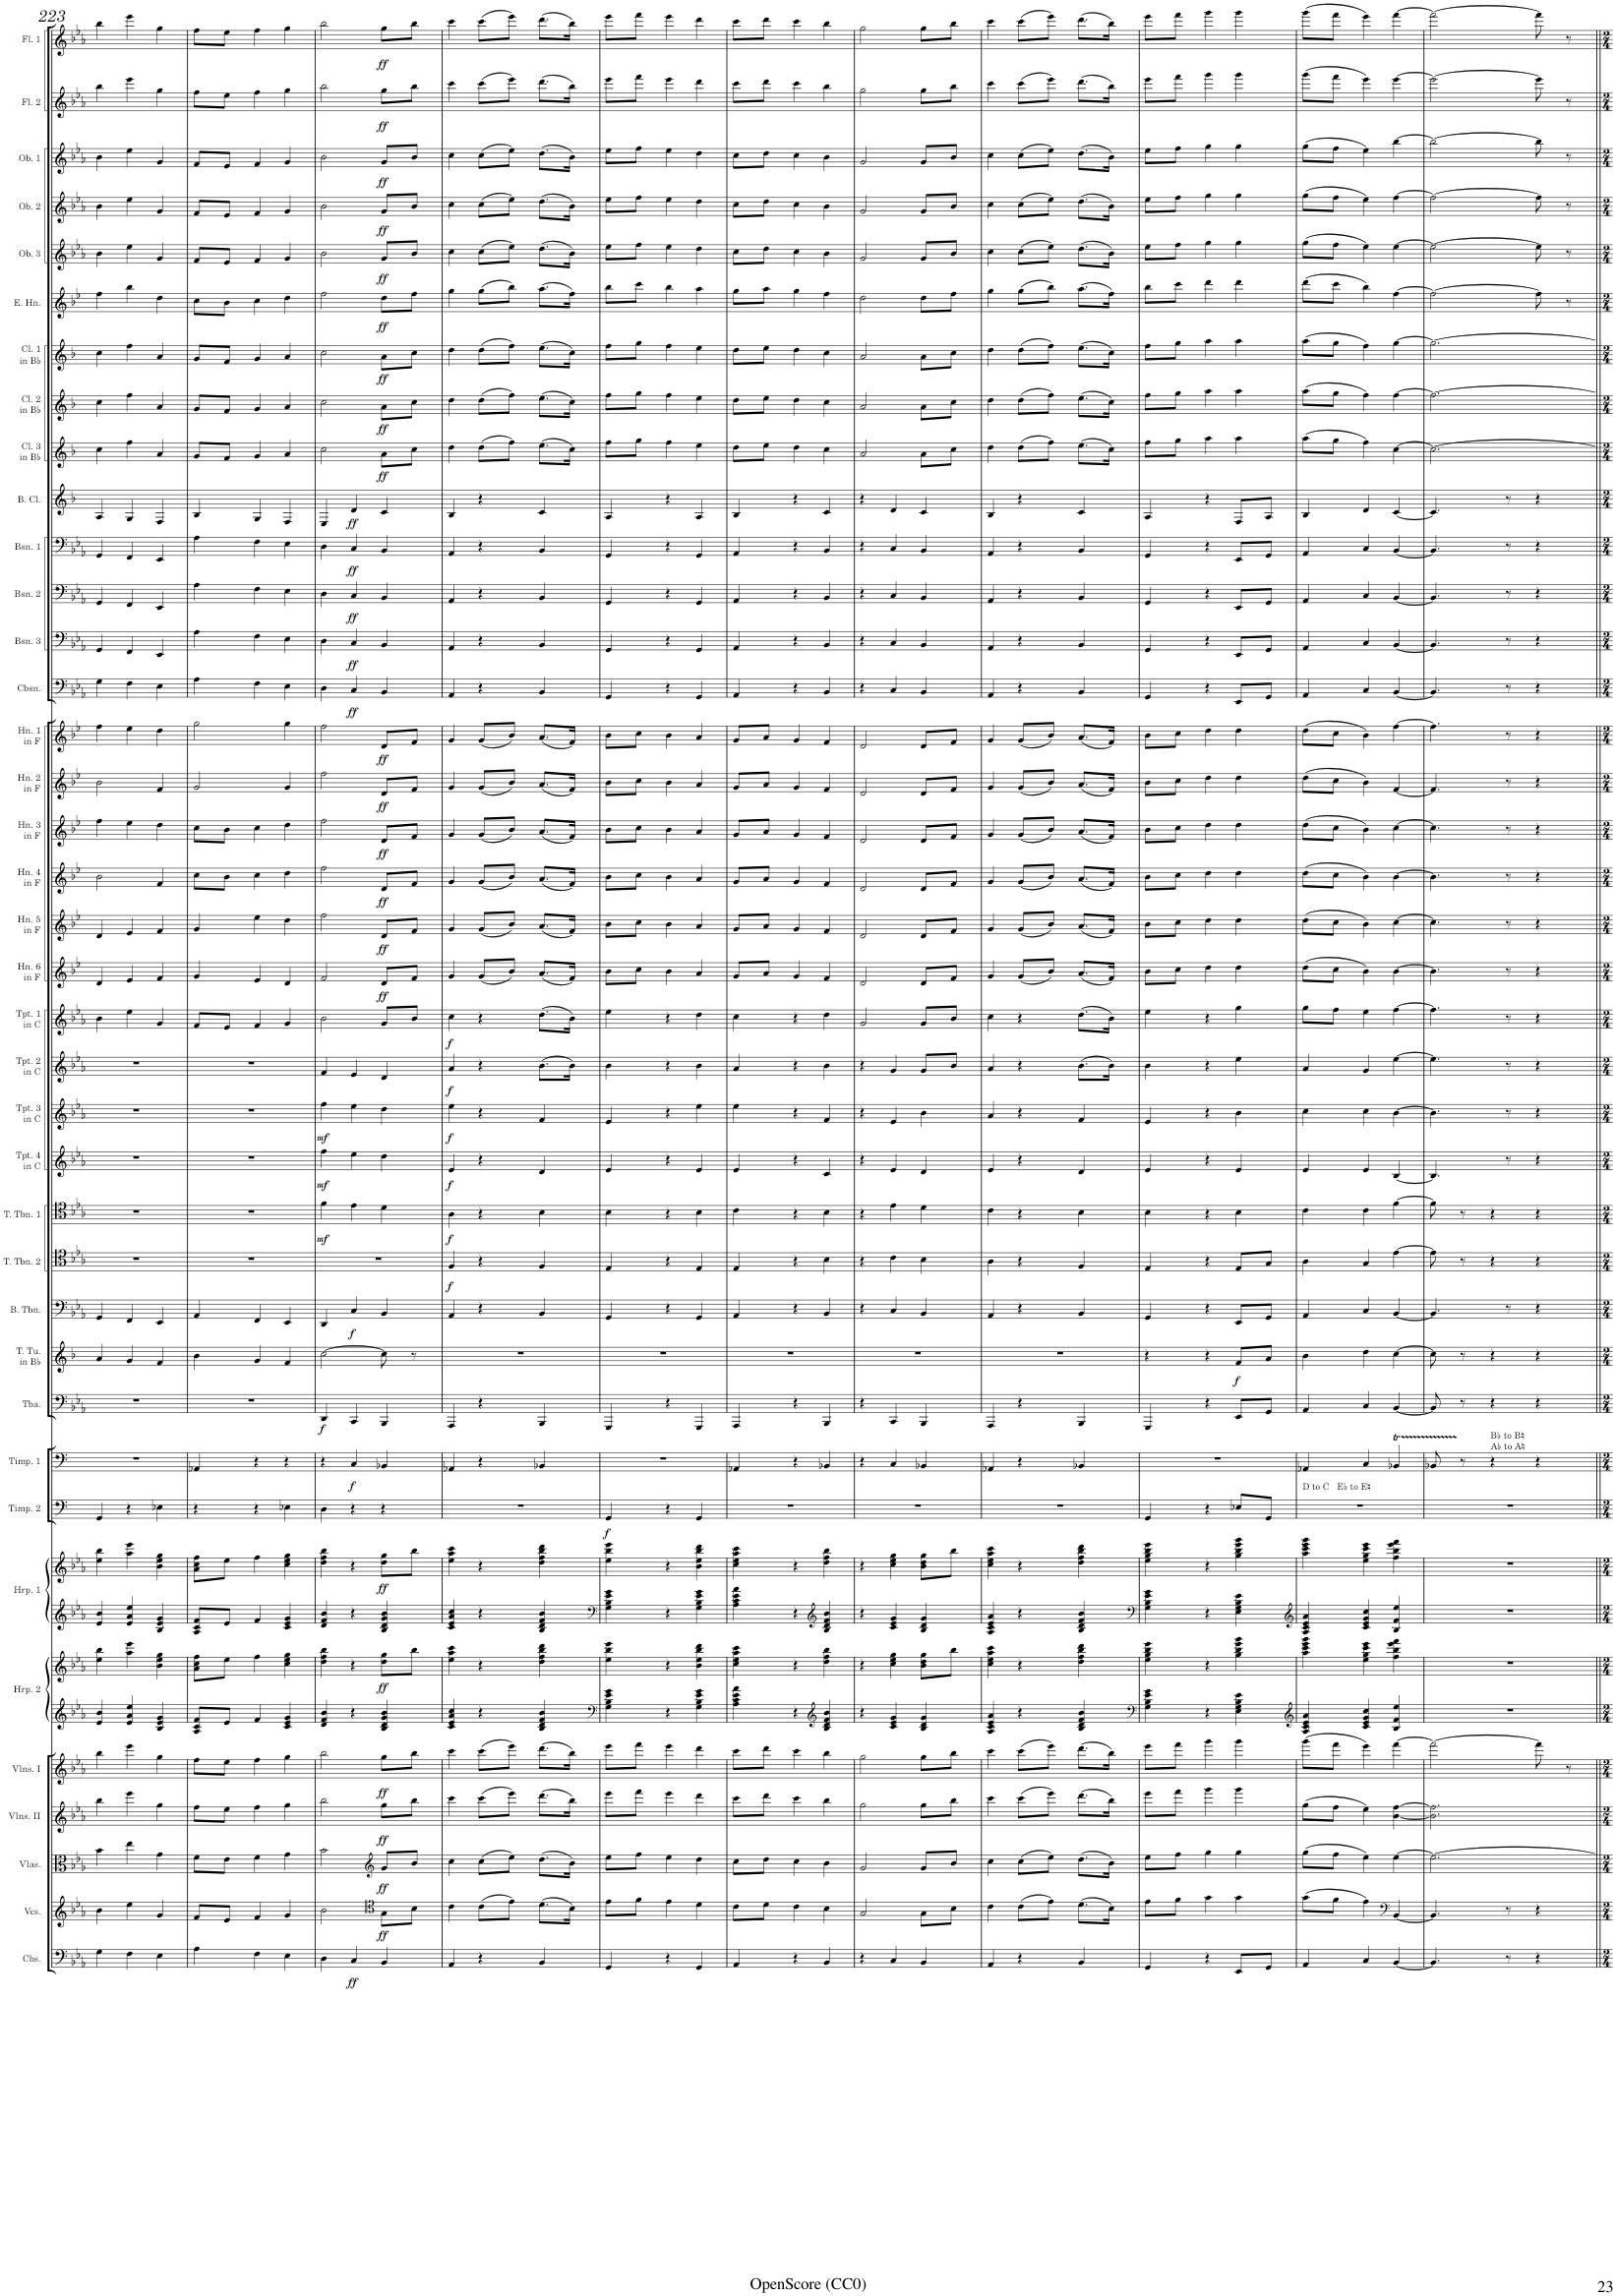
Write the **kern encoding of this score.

**kern	**dynam	**kern	**dynam	**kern	**dynam	**kern	**dynam	**kern	**dynam	**kern	**kern	**dynam	**kern	**kern	**dynam	**kern	**dynam	**kern	**dynam	**kern	**dynam	**kern	**dynam	**kern	**dynam	**kern	**dynam	**kern	**dynam	**kern	**dynam	**kern	**dynam	**kern	**dynam	**kern	**dynam	**kern	**dynam	**kern	**dynam	**kern	**dynam	**kern	**dynam	**kern	**dynam	**kern	**dynam	**kern	**dynam	**kern	**dynam	**kern	**dynam	**kern	**dynam	**kern	**dynam	**kern	**dynam	**kern	**dynam	**kern	**dynam	**kern	**dynam	**kern	**dynam	**kern	**dynam	**kern	**dynam	**kern	**dynam	**kern	**dynam
*part38	*part38	*part37	*part37	*part36	*part36	*part35	*part35	*part34	*part34	*part33	*part33	*part33	*part32	*part32	*part32	*part31	*part31	*part30	*part30	*part29	*part29	*part28	*part28	*part27	*part27	*part26	*part26	*part25	*part25	*part24	*part24	*part23	*part23	*part22	*part22	*part21	*part21	*part20	*part20	*part19	*part19	*part18	*part18	*part17	*part17	*part16	*part16	*part15	*part15	*part14	*part14	*part13	*part13	*part12	*part12	*part11	*part11	*part10	*part10	*part9	*part9	*part8	*part8	*part7	*part7	*part6	*part6	*part5	*part5	*part4	*part4	*part3	*part3	*part2	*part2	*part1	*part1
*staff40	*staff40	*staff39	*staff39	*staff38	*staff38	*staff37	*staff37	*staff36	*staff36	*staff35	*staff34	*staff34/35	*staff33	*staff32	*staff32/33	*staff31	*staff31	*staff30	*staff30	*staff29	*staff29	*staff28	*staff28	*staff27	*staff27	*staff26	*staff26	*staff25	*staff25	*staff24	*staff24	*staff23	*staff23	*staff22	*staff22	*staff21	*staff21	*staff20	*staff20	*staff19	*staff19	*staff18	*staff18	*staff17	*staff17	*staff16	*staff16	*staff15	*staff15	*staff14	*staff14	*staff13	*staff13	*staff12	*staff12	*staff11	*staff11	*staff10	*staff10	*staff9	*staff9	*staff8	*staff8	*staff7	*staff7	*staff6	*staff6	*staff5	*staff5	*staff4	*staff4	*staff3	*staff3	*staff2	*staff2	*staff1	*staff1
*I"Contrabasses	*	*I"Violoncellos	*	*I"Violas	*	*I"Violins II	*	*I"Violins I	*	*I"Harp 2	*	*	*I"Harp 1	*	*	*I"Timpani 2	*	*I"Timpani 1	*	*I"Tuba	*	*I"Tenor Tuba in Bb	*	*I"Bass Trombone	*	*I"Tenor Trombone 2	*	*I"Tenor Trombone 1	*	*I"Trumpet 4 in C	*	*I"Trumpet 3 in C	*	*I"Trumpet 2 in C	*	*I"Trumpet 1 in C	*	*I"Horn 6 in F	*	*I"Horn 5 in F	*	*I"Horn 4 in F	*	*I"Horn 3 in F	*	*I"Horn 2 in F	*	*I"Horn 1 in F	*	*I"Contrabassoon	*	*I"Bassoon 3	*	*I"Bassoon 2	*	*I"Bassoon 1	*	*I"Bass Clarinet	*	*I"Clarinet 3 in Bb	*	*I"Clarinet 2 in Bb	*	*I"Clarinet 1 in Bb	*	*I"English Horn	*	*I"Oboe 3	*	*I"Oboe 2	*	*I"Oboe 1	*	*I"Flute 2	*	*I"Flute 1	*
*I'Cbs.	*	*I'Vcs.	*	*I'Vlas.	*	*I'Vlns. II	*	*I'Vlns. I	*	*I'Hrp. 2	*	*	*I'Hrp. 1	*	*	*I'Timp. 2	*	*I'Timp. 1	*	*I'Tba.	*	*I'T. Tu. in Bb	*	*I'B. Tbn.	*	*I'T. Tbn. 2	*	*I'T. Tbn. 1	*	*I'Tpt. 4 in C	*	*I'Tpt. 3 in C	*	*I'Tpt. 2 in C	*	*I'Tpt. 1 in C	*	*I'Hn. 6 in F	*	*I'Hn. 5 in F	*	*I'Hn. 4 in F	*	*I'Hn. 3 in F	*	*I'Hn. 2 in F	*	*I'Hn. 1 in F	*	*I'Cbsn.	*	*I'Bsn. 3	*	*I'Bsn. 2	*	*I'Bsn. 1	*	*I'B. Cl.	*	*I'Cl. 3 in Bb	*	*I'Cl. 2 in Bb	*	*I'Cl. 1 in Bb	*	*I'E. Hn.	*	*I'Ob. 3	*	*I'Ob. 2	*	*I'Ob. 1	*	*I'Fl. 2	*	*I'Fl. 1	*
!!LO:PB:g=z
*clefF4	*	*clefG2	*	*clefC3	*	*clefG2	*	*clefG2	*	*clefG2	*clefG2	*	*clefG2	*clefG2	*	*clefF4	*	*clefF4	*	*clefF4	*	*clefG2	*	*clefF4	*	*clefC4	*	*clefC4	*	*clefG2	*	*clefG2	*	*clefG2	*	*clefG2	*	*clefG2	*	*clefG2	*	*clefG2	*	*clefG2	*	*clefG2	*	*clefG2	*	*clefF4	*	*clefF4	*	*clefF4	*	*clefF4	*	*clefG2	*	*clefG2	*	*clefG2	*	*clefG2	*	*clefG2	*	*clefG2	*	*clefG2	*	*clefG2	*	*clefG2	*	*clefG2	*
*Trd7c12	*	*	*	*	*	*	*	*	*	*	*	*	*	*	*	*	*	*	*	*	*	*Trd15c26	*	*	*	*	*	*	*	*	*	*	*	*	*	*	*	*Trd4c7	*	*Trd4c7	*	*Trd4c7	*	*Trd4c7	*	*Trd4c7	*	*Trd4c7	*	*Trd7c12	*	*	*	*	*	*	*	*Trd8c14	*	*Trd1c2	*	*Trd1c2	*	*Trd1c2	*	*Trd4c7	*	*	*	*	*	*	*	*	*	*	*
*k[b-e-a-]	*	*k[b-e-a-]	*	*k[b-e-a-]	*	*k[b-e-a-]	*	*k[b-e-a-]	*	*k[b-e-a-]	*k[b-e-a-]	*	*k[b-e-a-]	*k[b-e-a-]	*	*k[]	*	*k[]	*	*k[b-e-a-]	*	*k[b-]	*	*k[b-e-a-]	*	*k[b-e-a-]	*	*k[b-e-a-]	*	*k[b-e-a-]	*	*k[b-e-a-]	*	*k[b-e-a-]	*	*k[b-e-a-]	*	*k[b-e-]	*	*k[b-e-]	*	*k[b-e-]	*	*k[b-e-]	*	*k[b-e-]	*	*k[b-e-]	*	*k[b-e-a-]	*	*k[b-e-a-]	*	*k[b-e-a-]	*	*k[b-e-a-]	*	*k[b-]	*	*k[b-]	*	*k[b-]	*	*k[b-]	*	*k[b-e-]	*	*k[b-e-a-]	*	*k[b-e-a-]	*	*k[b-e-a-]	*	*k[b-e-a-]	*	*k[b-e-a-]	*
*M3/4	*	*M3/4	*	*M3/4	*	*M3/4	*	*M3/4	*	*M3/4	*M3/4	*	*M3/4	*M3/4	*	*M3/4	*	*M3/4	*	*M3/4	*	*M3/4	*	*M3/4	*	*M3/4	*	*M3/4	*	*M3/4	*	*M3/4	*	*M3/4	*	*M3/4	*	*M3/4	*	*M3/4	*	*M3/4	*	*M3/4	*	*M3/4	*	*M3/4	*	*M3/4	*	*M3/4	*	*M3/4	*	*M3/4	*	*M3/4	*	*M3/4	*	*M3/4	*	*M3/4	*	*M3/4	*	*M3/4	*	*M3/4	*	*M3/4	*	*M3/4	*	*M3/4	*
=223	=223	=223	=223	=223	=223	=223	=223	=223	=223	=223	=223	=223	=223	=223	=223	=223	=223	=223	=223	=223	=223	=223	=223	=223	=223	=223	=223	=223	=223	=223	=223	=223	=223	=223	=223	=223	=223	=223	=223	=223	=223	=223	=223	=223	=223	=223	=223	=223	=223	=223	=223	=223	=223	=223	=223	=223	=223	=223	=223	=223	=223	=223	=223	=223	=223	=223	=223	=223	=223	=223	=223	=223	=223	=223	=223	=223	=223
4G\	.	4b-\	.	4b-\	.	4bb-\	.	4bb-\	.	4e-/ 4b-/	4ee-\ 4bb-\	.	4e-/ 4b-/	4ee-\ 4bb-\	.	4GG/	.	2.r	.	2.r	.	4a/	.	4GG/	.	2.r	.	2.r	.	2.r	.	2.r	.	2.r	.	4b-\	.	4d/	.	4d/	.	2b-\	.	4ff\	.	2b-\	.	4ff\	.	4G\	.	4GG/	.	4GG/	.	4GG/	.	4A/	.	4cc\	.	4cc\	.	4cc\	.	4ff\	.	4b-\	.	4b-\	.	4b-\	.	4bb-\	.	4bb-\	.
4F\	.	4ee-\	.	4ee-\	.	4eee-\	.	4eee-\	.	4e-/ 4a-/ 4ee-/	4aa-\ 4eee-\	.	4e-/ 4a-/ 4ee-/	4aa-\ 4eee-\	.	4r	.	.	.	.	.	4g/	.	4FF/	.	.	.	.	.	.	.	.	.	.	.	4ee-\	.	4e-/	.	4e-/	.	.	.	4ee-\	.	.	.	4ee-\	.	4F\	.	4FF/	.	4FF/	.	4FF/	.	4G/	.	4ff\	.	4ff\	.	4ff\	.	4bb-\	.	4ee-\	.	4ee-\	.	4ee-\	.	4eee-\	.	4eee-\	.
4E-\	.	4g/	.	4g\	.	4gg\	.	4gg\	.	4B-/ 4e-/ 4g/	4b-\ 4ee-\ 4gg\	.	4B-/ 4e-/ 4g/	4b-\ 4ee-\ 4gg\	.	4E-X\	.	.	.	.	.	4f/	.	4EE-/	.	.	.	.	.	.	.	.	.	.	.	4g/	.	4f/	.	4f/	.	4f/	.	4dd\	.	4f/	.	4dd\	.	4E-\	.	4EE-/	.	4EE-/	.	4EE-/	.	4F/	.	4a/	.	4a/	.	4a/	.	4dd\	.	4g/	.	4g/	.	4g/	.	4gg\	.	4gg\	.
=224	=224	=224	=224	=224	=224	=224	=224	=224	=224	=224	=224	=224	=224	=224	=224	=224	=224	=224	=224	=224	=224	=224	=224	=224	=224	=224	=224	=224	=224	=224	=224	=224	=224	=224	=224	=224	=224	=224	=224	=224	=224	=224	=224	=224	=224	=224	=224	=224	=224	=224	=224	=224	=224	=224	=224	=224	=224	=224	=224	=224	=224	=224	=224	=224	=224	=224	=224	=224	=224	=224	=224	=224	=224	=224	=224	=224	=224
4A-\	.	8f/L	.	8f\L	.	8ff\L	.	8ff\L	.	8A-/ 8c/ 8f/L	8a-\ 8cc\ 8ff\L	.	8A-/ 8c/ 8f/L	8a-\ 8cc\ 8ff\L	.	4r	.	4AA-X/	.	2.r	.	4b-\	.	4AA-/	.	2.r	.	2.r	.	2.r	.	2.r	.	2.r	.	8f/L	.	4g/	.	4g/	.	8cc\L	.	8cc\L	.	2g/	.	2gg\	.	4A-\	.	4A-\	.	4A-\	.	4A-\	.	4B-/	.	8g/L	.	8g/L	.	8g/L	.	8cc\L	.	8f/L	.	8f/L	.	8f/L	.	8ff\L	.	8ff\L	.
.	.	8e-/J	.	8e-\J	.	8ee-\J	.	8ee-\J	.	8e-/J	8ee-\J	.	8e-/J	8ee-\J	.	.	.	.	.	.	.	.	.	.	.	.	.	.	.	.	.	.	.	.	.	8e-/J	.	.	.	.	.	8b-\J	.	8b-\J	.	.	.	.	.	.	.	.	.	.	.	.	.	.	.	8f/J	.	8f/J	.	8f/J	.	8b-\J	.	8e-/J	.	8e-/J	.	8e-/J	.	8ee-\J	.	8ee-\J	.
4F\	.	4f/	.	4f\	.	4ff\	.	4ff\	.	4f/	4ff\	.	4f/	4ff\	.	4r	.	4r	.	.	.	4g/	.	4FF/	.	.	.	.	.	.	.	.	.	.	.	4f/	.	4e-/	.	4ee-\	.	4cc\	.	4cc\	.	.	.	.	.	4F\	.	4F\	.	4F\	.	4F\	.	4G/	.	4g/	.	4g/	.	4g/	.	4cc\	.	4f/	.	4f/	.	4f/	.	4ff\	.	4ff\	.
4E-\	.	4g/	.	4g\	.	4gg\	.	4gg\	.	4c/ 4e-/ 4g/	4cc\ 4ee-\ 4gg\	.	4c/ 4e-/ 4g/	4cc\ 4ee-\ 4gg\	.	4E-X\	.	4r	.	.	.	4f/	.	4EE-/	.	.	.	.	.	.	.	.	.	.	.	4g/	.	4d/	.	4dd\	.	4dd\	.	4dd\	.	4g/	.	4gg\	.	4E-\	.	4E-\	.	4E-\	.	4E-\	.	4F/	.	4a/	.	4a/	.	4a/	.	4dd\	.	4g/	.	4g/	.	4g/	.	4gg\	.	4gg\	.
=225	=225	=225	=225	=225	=225	=225	=225	=225	=225	=225	=225	=225	=225	=225	=225	=225	=225	=225	=225	=225	=225	=225	=225	=225	=225	=225	=225	=225	=225	=225	=225	=225	=225	=225	=225	=225	=225	=225	=225	=225	=225	=225	=225	=225	=225	=225	=225	=225	=225	=225	=225	=225	=225	=225	=225	=225	=225	=225	=225	=225	=225	=225	=225	=225	=225	=225	=225	=225	=225	=225	=225	=225	=225	=225	=225	=225	=225
!	!	!	!	!	!	!	!	!	!	!	!	!	!	!	!	!	!	!	!	!	!LO:DY:b	!	!	!	!	!	!	!	!LO:HP:b	!	!LO:HP:b	!	!LO:HP:b	!	!LO:HP:b	!	!LO:HP:b	!	!	!	!	!	!	!	!	!	!	!	!	!	!	!	!	!	!	!	!	!	!	!	!	!	!	!	!	!	!	!	!	!	!	!	!	!	!	!	!
!	!	!	!	!	!	!	!	!	!	!	!	!	!	!	!	!	!	!	!	!	!	!	!	!	!	!	!	!	!LO:DY:n=1:b	!	!LO:DY:n=1:b	!	!LO:DY:n=1:b	!	!	!	!	!	!	!	!	!	!	!	!	!	!	!	!	!	!	!	!	!	!	!	!	!	!	!	!	!	!	!	!	!	!	!	!	!	!	!	!	!	!	!	!
4D\	.	2b-\	.	2b-\	.	2bb-\	.	2bb-\	.	4d/ 4f/ 4b-/	4dd\ 4ff\ 4bb-\	.	4d/ 4f/ 4b-/	4dd\ 4ff\ 4bb-\	.	4D\	.	4r	.	4DD/	f	[2cc\	.	4DD/	.	2.r	.	4f\	< mf	4ff\	< mf	4ff\	< mf	4f/	<	2b-\	<	2f/	.	2ff\	.	2ff\	.	2ff\	.	2ff\	.	2ff\	.	4D\	.	4D\	.	4D\	.	4D\	.	4E/	.	2cc\	.	2cc\	.	2cc\	.	2ff\	.	2b-\	.	2b-\	.	2b-\	.	2bb-\	.	2bb-\	.
!	!LO:DY:b	!	!	!	!	!	!	!	!	!	!	!	!	!	!	!	!	!	!LO:DY:b	!	!	!	!	!	!LO:DY:b	!	!	!	!	!	!	!	!	!	!	!	!	!	!	!	!	!	!	!	!	!	!	!	!	!	!LO:DY:b	!	!LO:DY:b	!	!LO:DY:b	!	!LO:DY:b	!	!LO:DY:b	!	!	!	!	!	!	!	!	!	!	!	!	!	!	!	!	!	!
4C/	ff	.	.	.	.	.	.	.	.	4r	4r	.	4r	4r	.	4r	.	4C/	f	4CC/	.	.	.	4C/	f	.	.	4e-\	.	4ee-\	.	4ee-\	.	4e-/	.	.	.	.	.	.	.	.	.	.	.	.	.	.	.	4C/	ff	4C/	ff	4C/	ff	4C/	ff	4d/	ff	.	.	.	.	.	.	.	.	.	.	.	.	.	.	.	.	.	.
*	*	*clefC4	*	*clefG2	*	*	*	*	*	*	*	*	*	*	*	*	*	*	*	*	*	*	*	*	*	*	*	*	*	*	*	*	*	*	*	*	*	*	*	*	*	*	*	*	*	*	*	*	*	*	*	*	*	*	*	*	*	*	*	*	*	*	*	*	*	*	*	*	*	*	*	*	*	*	*	*	*
!	!	!	!LO:DY:b	!	!LO:DY:b	!	!LO:DY:b	!	!LO:DY:b	!	!	!LO:DY:b	!	!	!LO:DY:b	!	!	!	!	!	!	!	!	!	!	!	!	!	!	!	!	!	!	!	!	!	!	!	!LO:DY:b	!	!LO:DY:b	!	!LO:DY:b	!	!LO:DY:b	!	!LO:DY:b	!	!LO:DY:b	!	!	!	!	!	!	!	!	!	!	!	!LO:DY:b	!	!LO:DY:b	!	!LO:DY:b	!	!LO:DY:b	!	!LO:DY:b	!	!LO:DY:b	!	!LO:DY:b	!	!LO:DY:b	!	!LO:DY:b
4BB-/	.	8G\L	ff	8g/L	ff	8gg\L	ff	8gg\L	ff	4B-/ 4d/ 4g/ 4b-/	8dd\ 8gg\L	ff	4B-/ 4d/ 4g/ 4b-/	8dd\ 8gg\L	ff	4r	.	4BB-X/	.	4BBB-/	.	8cc\]	.	4BB-/	.	.	.	4d\	.	4dd\	.	4dd\	.	4d/	.	8g/L	.	8d/L	ff	8d/L	ff	8d/L	ff	8d/L	ff	8d/L	ff	8d/L	ff	4BB-/	.	4BB-/	.	4BB-/	.	4BB-/	.	4c/	.	8a\L	ff	8a\L	ff	8a\L	ff	8dd\L	ff	8g/L	ff	8g/L	ff	8g/L	ff	8gg\L	ff	8gg\L	ff
.	.	8B-\J	.	8b-/J	.	8bb-\J	.	8bb-\J	.	.	8bb-\J	.	.	8bb-\J	.	.	.	.	.	.	.	8r	.	.	.	.	.	.	.	.	.	.	.	.	.	8b-/J	.	8f/J	.	8f/J	.	8f/J	.	8f/J	.	8f/J	.	8f/J	.	.	.	.	.	.	.	.	.	.	.	8cc\J	.	8cc\J	.	8cc\J	.	8ff\J	.	8b-/J	.	8b-/J	.	8b-/J	.	8bb-\J	.	8bb-\J	.
.	.	.	.	.	.	.	.	.	.	.	.	.	.	.	.	.	.	.	.	.	.	.	.	.	.	.	.	.	[	.	[	.	[	.	[	.	[	.	.	.	.	.	.	.	.	.	.	.	.	.	.	.	.	.	.	.	.	.	.	.	.	.	.	.	.	.	.	.	.	.	.	.	.	.	.	.	.
=226	=226	=226	=226	=226	=226	=226	=226	=226	=226	=226	=226	=226	=226	=226	=226	=226	=226	=226	=226	=226	=226	=226	=226	=226	=226	=226	=226	=226	=226	=226	=226	=226	=226	=226	=226	=226	=226	=226	=226	=226	=226	=226	=226	=226	=226	=226	=226	=226	=226	=226	=226	=226	=226	=226	=226	=226	=226	=226	=226	=226	=226	=226	=226	=226	=226	=226	=226	=226	=226	=226	=226	=226	=226	=226	=226	=226	=226
!	!	!	!	!	!	!	!	!	!	!	!	!	!	!	!	!	!	!	!	!	!	!	!	!	!	!	!LO:DY:b	!	!LO:DY:b	!	!LO:DY:b	!	!LO:DY:b	!	!LO:DY:b	!	!LO:DY:b	!	!	!	!	!	!	!	!	!	!	!	!	!	!	!	!	!	!	!	!	!	!	!	!	!	!	!	!	!	!	!	!	!	!	!	!	!	!	!	!
4AA-/	.	4c\	.	4cc\	.	4ccc\	.	4ccc\	.	4c/ 4e-/ 4a-/ 4cc/	4ee-\ 4aa-\ 4ccc\	.	4c/ 4e-/ 4a-/ 4cc/	4ee-\ 4aa-\ 4ccc\	.	2.r	.	4AA-X/	.	4AAA-/	.	2.r	.	4AA-/	.	4F/	f	4A-\	f	4e-/	f	4ee-\	f	4a-/	f	4cc\	f	4g/	.	4g/	.	4g/	.	4g/	.	4g/	.	4g/	.	4AA-/	.	4AA-/	.	4AA-/	.	4AA-/	.	4B-/	.	4dd\	.	4dd\	.	4dd\	.	4gg\	.	4cc\	.	4cc\	.	4cc\	.	4ccc\	.	4ccc\	.
4r	.	(8c\L	.	(8cc\L	.	(8ccc\L	.	(8ccc\L	.	4r	4r	.	4r	4r	.	.	.	4r	.	4r	.	.	.	4r	.	4r	.	4r	.	4r	.	4r	.	4r	.	4r	.	(8g/L	.	(8g/L	.	(8g/L	.	(8g/L	.	(8g/L	.	(8g/L	.	4r	.	4r	.	4r	.	4r	.	4r	.	(8dd\L	.	(8dd\L	.	(8dd\L	.	(8gg\L	.	(8cc\L	.	(8cc\L	.	(8cc\L	.	(8ccc\L	.	(8ccc\L	.
.	.	8e-\J)	.	8ee-\J)	.	8eee-\J)	.	8eee-\J)	.	.	.	.	.	.	.	.	.	.	.	.	.	.	.	.	.	.	.	.	.	.	.	.	.	.	.	.	.	8b-/J)	.	8b-/J)	.	8b-/J)	.	8b-/J)	.	8b-/J)	.	8b-/J)	.	.	.	.	.	.	.	.	.	.	.	8ff\J)	.	8ff\J)	.	8ff\J)	.	8bb-\J)	.	8ee-\J)	.	8ee-\J)	.	8ee-\J)	.	8eee-\J)	.	8eee-\J)	.
4BB-/	.	(8.d\L	.	(8.dd\L	.	(8.ddd\L	.	(8.ddd\L	.	4B-/ 4d/ 4f/ 4b-/	4dd\ 4ff\ 4bb-\ 4ddd\	.	4B-/ 4d/ 4f/ 4b-/	4dd\ 4ff\ 4bb-\ 4ddd\	.	.	.	4BB-X/	.	4BBB-/	.	.	.	4BB-/	.	4F/	.	4B-\	.	4d/	.	4f/	.	(8.b-\L	.	(8.dd\L	.	(8.a/L	.	(8.a/L	.	(8.a/L	.	(8.a/L	.	(8.a/L	.	(8.a/L	.	4BB-/	.	4BB-/	.	4BB-/	.	4BB-/	.	4c/	.	(8.ee\L	.	(8.ee\L	.	(8.ee\L	.	(8.aa\L	.	(8.dd\L	.	(8.dd\L	.	(8.dd\L	.	(8.ddd\L	.	(8.ddd\L	.
.	.	16B-\Jk)	.	16b-\Jk)	.	16bb-\Jk)	.	16bb-\Jk)	.	.	.	.	.	.	.	.	.	.	.	.	.	.	.	.	.	.	.	.	.	.	.	.	.	16b-\Jk)	.	16b-\Jk)	.	16f/Jk)	.	16f/Jk)	.	16f/Jk)	.	16f/Jk)	.	16f/Jk)	.	16f/Jk)	.	.	.	.	.	.	.	.	.	.	.	16cc\Jk)	.	16cc\Jk)	.	16cc\Jk)	.	16ff\Jk)	.	16b-\Jk)	.	16b-\Jk)	.	16b-\Jk)	.	16bb-\Jk)	.	16bb-\Jk)	.
=227	=227	=227	=227	=227	=227	=227	=227	=227	=227	=227	=227	=227	=227	=227	=227	=227	=227	=227	=227	=227	=227	=227	=227	=227	=227	=227	=227	=227	=227	=227	=227	=227	=227	=227	=227	=227	=227	=227	=227	=227	=227	=227	=227	=227	=227	=227	=227	=227	=227	=227	=227	=227	=227	=227	=227	=227	=227	=227	=227	=227	=227	=227	=227	=227	=227	=227	=227	=227	=227	=227	=227	=227	=227	=227	=227	=227	=227
*	*	*	*	*	*	*	*	*	*	*clefF4	*	*	*clefF4	*	*	*	*	*	*	*	*	*	*	*	*	*	*	*	*	*	*	*	*	*	*	*	*	*	*	*	*	*	*	*	*	*	*	*	*	*	*	*	*	*	*	*	*	*	*	*	*	*	*	*	*	*	*	*	*	*	*	*	*	*	*	*	*
!	!	!	!	!	!	!	!	!	!	!	!	!	!	!	!	!	!LO:DY:b	!	!	!	!	!	!	!	!	!	!	!	!	!	!	!	!	!	!	!	!	!	!	!	!	!	!	!	!	!	!	!	!	!	!	!	!	!	!	!	!	!	!	!	!	!	!	!	!	!	!	!	!	!	!	!	!	!	!	!	!
4GG/	.	8e-\L	.	8ee-\L	.	8eee-\L	.	8eee-\L	.	4G\ 4B-\ 4e-\ 4g\	4ee-\ 4bb-\ 4eee-\	.	4G\ 4B-\ 4e-\ 4g\	4ee-\ 4bb-\ 4eee-\	.	4GG/	f	2.r	.	4GGG/	.	2.r	.	4GG/	.	4E-/	.	4B-\	.	4e-/	.	4e-/	.	4b-\	.	4ee-\	.	8b-\L	.	8b-\L	.	8b-\L	.	8b-\L	.	8b-\L	.	8b-\L	.	4GG/	.	4GG/	.	4GG/	.	4GG/	.	4A/	.	8ff\L	.	8ff\L	.	8ff\L	.	8bb-\L	.	8ee-\L	.	8ee-\L	.	8ee-\L	.	8eee-\L	.	8eee-\L	.
.	.	8f\J	.	8ff\J	.	8fff\J	.	8fff\J	.	.	.	.	.	.	.	.	.	.	.	.	.	.	.	.	.	.	.	.	.	.	.	.	.	.	.	.	.	8cc\J	.	8cc\J	.	8cc\J	.	8cc\J	.	8cc\J	.	8cc\J	.	.	.	.	.	.	.	.	.	.	.	8gg\J	.	8gg\J	.	8gg\J	.	8ccc\J	.	8ff\J	.	8ff\J	.	8ff\J	.	8fff\J	.	8fff\J	.
4r	.	4e-\	.	4ee-\	.	4eee-\	.	4eee-\	.	4r	4r	.	4r	4r	.	4r	.	.	.	4r	.	.	.	4r	.	4r	.	4r	.	4r	.	4r	.	4r	.	4r	.	4b-\	.	4b-\	.	4b-\	.	4b-\	.	4b-\	.	4b-\	.	4r	.	4r	.	4r	.	4r	.	4r	.	4ff\	.	4ff\	.	4ff\	.	4bb-\	.	4ee-\	.	4ee-\	.	4ee-\	.	4eee-\	.	4eee-\	.
4GG/	.	4d\	.	4dd\	.	4ddd\	.	4ddd\	.	4G\ 4B-\ 4e-\ 4g\	4b-\ 4ee-\ 4bb-\ 4ddd\	.	4G\ 4B-\ 4e-\ 4g\	4b-\ 4ee-\ 4bb-\ 4ddd\	.	4GG/	.	.	.	4GGG/	.	.	.	4GG/	.	4E-/	.	4B-\	.	4e-/	.	4ee-\	.	4b-\	.	4dd\	.	4a/	.	4a/	.	4a/	.	4a/	.	4a/	.	4a/	.	4GG/	.	4GG/	.	4GG/	.	4GG/	.	4A/	.	4ee\	.	4ee\	.	4ee\	.	4aa\	.	4dd\	.	4dd\	.	4dd\	.	4ddd\	.	4ddd\	.
=228	=228	=228	=228	=228	=228	=228	=228	=228	=228	=228	=228	=228	=228	=228	=228	=228	=228	=228	=228	=228	=228	=228	=228	=228	=228	=228	=228	=228	=228	=228	=228	=228	=228	=228	=228	=228	=228	=228	=228	=228	=228	=228	=228	=228	=228	=228	=228	=228	=228	=228	=228	=228	=228	=228	=228	=228	=228	=228	=228	=228	=228	=228	=228	=228	=228	=228	=228	=228	=228	=228	=228	=228	=228	=228	=228	=228	=228
4AA-/	.	8c\L	.	8cc\L	.	8ccc\L	.	8ccc\L	.	4A-\ 4c\ 4e-\ 4a-\	4cc\ 4ee-\ 4aa-\ 4ccc\	.	4A-\ 4c\ 4e-\ 4a-\	4cc\ 4ee-\ 4aa-\ 4ccc\	.	2.r	.	4AA-X/	.	4AAA-/	.	2.r	.	4AA-/	.	4E-/	.	4c\	.	4e-/	.	4ee-\	.	4a-/	.	4cc\	.	8g/L	.	8g/L	.	8g/L	.	8g/L	.	8g/L	.	8g/L	.	4AA-/	.	4AA-/	.	4AA-/	.	4AA-/	.	4B-/	.	8dd\L	.	8dd\L	.	8dd\L	.	8gg\L	.	8cc\L	.	8cc\L	.	8cc\L	.	8ccc\L	.	8ccc\L	.
.	.	8d\J	.	8dd\J	.	8ddd\J	.	8ddd\J	.	.	.	.	.	.	.	.	.	.	.	.	.	.	.	.	.	.	.	.	.	.	.	.	.	.	.	.	.	8a/J	.	8a/J	.	8a/J	.	8a/J	.	8a/J	.	8a/J	.	.	.	.	.	.	.	.	.	.	.	8ee\J	.	8ee\J	.	8ee\J	.	8aa\J	.	8dd\J	.	8dd\J	.	8dd\J	.	8ddd\J	.	8ddd\J	.
4r	.	4c\	.	4cc\	.	4ccc\	.	4ccc\	.	4r	4r	.	4r	4r	.	.	.	4r	.	4r	.	.	.	4r	.	4r	.	4r	.	4r	.	4r	.	4r	.	4r	.	4g/	.	4g/	.	4g/	.	4g/	.	4g/	.	4g/	.	4r	.	4r	.	4r	.	4r	.	4r	.	4dd\	.	4dd\	.	4dd\	.	4gg\	.	4cc\	.	4cc\	.	4cc\	.	4ccc\	.	4ccc\	.
*	*	*	*	*	*	*	*	*	*	*clefG2	*	*	*clefG2	*	*	*	*	*	*	*	*	*	*	*	*	*	*	*	*	*	*	*	*	*	*	*	*	*	*	*	*	*	*	*	*	*	*	*	*	*	*	*	*	*	*	*	*	*	*	*	*	*	*	*	*	*	*	*	*	*	*	*	*	*	*	*	*
4BB-/	.	4B-\	.	4b-\	.	4bb-\	.	4bb-\	.	4B-/ 4d/ 4f/ 4b-/	4dd\ 4ff\ 4bb-\	.	4B-/ 4d/ 4f/ 4b-/	4dd\ 4ff\ 4bb-\	.	.	.	4BB-X/	.	4BBB-/	.	.	.	4BB-/	.	4B-\	.	4B-\	.	4c/	.	4f/	.	4b-\	.	4dd\	.	4f/	.	4f/	.	4f/	.	4f/	.	4f/	.	4f/	.	4BB-/	.	4BB-/	.	4BB-/	.	4BB-/	.	4c/	.	4cc\	.	4cc\	.	4cc\	.	4ff\	.	4b-\	.	4b-\	.	4b-\	.	4bb-\	.	4bb-\	.
=229	=229	=229	=229	=229	=229	=229	=229	=229	=229	=229	=229	=229	=229	=229	=229	=229	=229	=229	=229	=229	=229	=229	=229	=229	=229	=229	=229	=229	=229	=229	=229	=229	=229	=229	=229	=229	=229	=229	=229	=229	=229	=229	=229	=229	=229	=229	=229	=229	=229	=229	=229	=229	=229	=229	=229	=229	=229	=229	=229	=229	=229	=229	=229	=229	=229	=229	=229	=229	=229	=229	=229	=229	=229	=229	=229	=229	=229
4r	.	2G/	.	2g/	.	2gg\	.	2gg\	.	4r	4r	.	4r	4r	.	2.r	.	4r	.	4r	.	2.r	.	4r	.	4r	.	4r	.	4r	.	4r	.	4r	.	2g/	.	2d/	.	2d/	.	2d/	.	2d/	.	2d/	.	2d/	.	4r	.	4r	.	4r	.	4r	.	4r	.	2a/	.	2a/	.	2a/	.	2dd\	.	2g/	.	2g/	.	2g/	.	2gg\	.	2gg\	.
4C/	.	.	.	.	.	.	.	.	.	4c/ 4e-/ 4g/	4cc\ 4ee-\ 4gg\	.	4c/ 4e-/ 4g/	4cc\ 4ee-\ 4gg\	.	.	.	4C/	.	4CC/	.	.	.	4C/	.	4c\	.	4e-\	.	4e-/	.	4e-/	.	4g/	.	.	.	.	.	.	.	.	.	.	.	.	.	.	.	4C/	.	4C/	.	4C/	.	4C/	.	4d/	.	.	.	.	.	.	.	.	.	.	.	.	.	.	.	.	.	.	.
4BB-/	.	8G\L	.	8g/L	.	8gg\L	.	8gg\L	.	4B-/ 4d/ 4g/	8b-\ 8dd\ 8gg\L	.	4B-/ 4d/ 4g/	8b-\ 8dd\ 8gg\L	.	.	.	4BB-X/	.	4BBB-/	.	.	.	4BB-/	.	4B-\	.	4d\	.	4d/	.	4b-\	.	8g/L	.	8g/L	.	8d/L	.	8d/L	.	8d/L	.	8d/L	.	8d/L	.	8d/L	.	4BB-/	.	4BB-/	.	4BB-/	.	4BB-/	.	4c/	.	8a\L	.	8a\L	.	8a\L	.	8dd\L	.	8g/L	.	8g/L	.	8g/L	.	8gg\L	.	8gg\L	.
.	.	8B-\J	.	8b-/J	.	8bb-\J	.	8bb-\J	.	.	8bb-\J	.	.	8bb-\J	.	.	.	.	.	.	.	.	.	.	.	.	.	.	.	.	.	.	.	8b-/J	.	8b-/J	.	8f/J	.	8f/J	.	8f/J	.	8f/J	.	8f/J	.	8f/J	.	.	.	.	.	.	.	.	.	.	.	8cc\J	.	8cc\J	.	8cc\J	.	8ff\J	.	8b-/J	.	8b-/J	.	8b-/J	.	8bb-\J	.	8bb-\J	.
=230	=230	=230	=230	=230	=230	=230	=230	=230	=230	=230	=230	=230	=230	=230	=230	=230	=230	=230	=230	=230	=230	=230	=230	=230	=230	=230	=230	=230	=230	=230	=230	=230	=230	=230	=230	=230	=230	=230	=230	=230	=230	=230	=230	=230	=230	=230	=230	=230	=230	=230	=230	=230	=230	=230	=230	=230	=230	=230	=230	=230	=230	=230	=230	=230	=230	=230	=230	=230	=230	=230	=230	=230	=230	=230	=230	=230	=230
4AA-/	.	4c\	.	4cc\	.	4ccc\	.	4ccc\	.	4A-/ 4c/ 4e-/ 4a-/	4cc\ 4ee-\ 4aa-\ 4ccc\	.	4A-/ 4c/ 4e-/ 4a-/	4cc\ 4ee-\ 4aa-\ 4ccc\	.	2.r	.	4AA-X/	.	4AAA-/	.	2.r	.	4AA-/	.	4A-\	.	4c\	.	4e-/	.	4a-/	.	4a-/	.	4cc\	.	4g/	.	4g/	.	4g/	.	4g/	.	4g/	.	4g/	.	4AA-/	.	4AA-/	.	4AA-/	.	4AA-/	.	4B-/	.	4dd\	.	4dd\	.	4dd\	.	4gg\	.	4cc\	.	4cc\	.	4cc\	.	4ccc\	.	4ccc\	.
4r	.	(8c\L	.	(8cc\L	.	(8ccc\L	.	(8ccc\L	.	4r	4r	.	4r	4r	.	.	.	4r	.	4r	.	.	.	4r	.	4r	.	4r	.	4r	.	4r	.	4r	.	4r	.	(8g/L	.	(8g/L	.	(8g/L	.	(8g/L	.	(8g/L	.	(8g/L	.	4r	.	4r	.	4r	.	4r	.	4r	.	(8dd\L	.	(8dd\L	.	(8dd\L	.	(8gg\L	.	(8cc\L	.	(8cc\L	.	(8cc\L	.	(8ccc\L	.	(8ccc\L	.
.	.	8e-\J)	.	8ee-\J)	.	8eee-\J)	.	8eee-\J)	.	.	.	.	.	.	.	.	.	.	.	.	.	.	.	.	.	.	.	.	.	.	.	.	.	.	.	.	.	8b-/J)	.	8b-/J)	.	8b-/J)	.	8b-/J)	.	8b-/J)	.	8b-/J)	.	.	.	.	.	.	.	.	.	.	.	8ff\J)	.	8ff\J)	.	8ff\J)	.	8bb-\J)	.	8ee-\J)	.	8ee-\J)	.	8ee-\J)	.	8eee-\J)	.	8eee-\J)	.
4BB-/	.	(8.d\L	.	(8.dd\L	.	(8.ddd\L	.	(8.ddd\L	.	4B-/ 4d/ 4f/ 4b-/	4dd\ 4ff\ 4bb-\ 4ddd\	.	4B-/ 4d/ 4f/ 4b-/	4dd\ 4ff\ 4bb-\ 4ddd\	.	.	.	4BB-X/	.	4BBB-/	.	.	.	4BB-/	.	4F/	.	4B-\	.	4d/	.	4f/	.	(8.b-\L	.	(8.dd\L	.	(8.a/L	.	(8.a/L	.	(8.a/L	.	(8.a/L	.	(8.a/L	.	(8.a/L	.	4BB-/	.	4BB-/	.	4BB-/	.	4BB-/	.	4c/	.	(8.ee\L	.	(8.ee\L	.	(8.ee\L	.	(8.aa\L	.	(8.dd\L	.	(8.dd\L	.	(8.dd\L	.	(8.ddd\L	.	(8.ddd\L	.
.	.	16B-\Jk)	.	16b-\Jk)	.	16bb-\Jk)	.	16bb-\Jk)	.	.	.	.	.	.	.	.	.	.	.	.	.	.	.	.	.	.	.	.	.	.	.	.	.	16b-\Jk)	.	16b-\Jk)	.	16f/Jk)	.	16f/Jk)	.	16f/Jk)	.	16f/Jk)	.	16f/Jk)	.	16f/Jk)	.	.	.	.	.	.	.	.	.	.	.	16cc\Jk)	.	16cc\Jk)	.	16cc\Jk)	.	16ff\Jk)	.	16b-\Jk)	.	16b-\Jk)	.	16b-\Jk)	.	16bb-\Jk)	.	16bb-\Jk)	.
=231	=231	=231	=231	=231	=231	=231	=231	=231	=231	=231	=231	=231	=231	=231	=231	=231	=231	=231	=231	=231	=231	=231	=231	=231	=231	=231	=231	=231	=231	=231	=231	=231	=231	=231	=231	=231	=231	=231	=231	=231	=231	=231	=231	=231	=231	=231	=231	=231	=231	=231	=231	=231	=231	=231	=231	=231	=231	=231	=231	=231	=231	=231	=231	=231	=231	=231	=231	=231	=231	=231	=231	=231	=231	=231	=231	=231	=231
*	*	*	*	*	*	*	*	*	*	*clefF4	*	*	*clefF4	*	*	*	*	*	*	*	*	*	*	*	*	*	*	*	*	*	*	*	*	*	*	*	*	*	*	*	*	*	*	*	*	*	*	*	*	*	*	*	*	*	*	*	*	*	*	*	*	*	*	*	*	*	*	*	*	*	*	*	*	*	*	*	*
4GG/	.	8e-\L	.	8ee-\L	.	8eee-\L	.	8eee-\L	.	4G\ 4B-\ 4e-\ 4g\	4ee-\ 4gg\ 4bb-\ 4eee-\	.	4G\ 4B-\ 4e-\ 4g\	4ee-\ 4gg\ 4bb-\ 4eee-\	.	4GG/	.	2.r	.	4GGG/	.	4r	.	4GG/	.	4E-/	.	4B-\	.	4e-/	.	4e-/	.	4b-\	.	4ee-\	.	8b-\L	.	8b-\L	.	8b-\L	.	8b-\L	.	8b-\L	.	8b-\L	.	4GG/	.	4GG/	.	4GG/	.	4GG/	.	4A/	.	8ff\L	.	8ff\L	.	8ff\L	.	8bb-\L	.	8ee-\L	.	8ee-\L	.	8ee-\L	.	8eee-\L	.	8eee-\L	.
.	.	8f\J	.	8ff\J	.	8fff\J	.	8fff\J	.	.	.	.	.	.	.	.	.	.	.	.	.	.	.	.	.	.	.	.	.	.	.	.	.	.	.	.	.	8cc\J	.	8cc\J	.	8cc\J	.	8cc\J	.	8cc\J	.	8cc\J	.	.	.	.	.	.	.	.	.	.	.	8gg\J	.	8gg\J	.	8gg\J	.	8ccc\J	.	8ff\J	.	8ff\J	.	8ff\J	.	8fff\J	.	8fff\J	.
4r	.	4g\	.	4gg\	.	4ggg\	.	4ggg\	.	4r	4r	.	4r	4r	.	4r	.	.	.	4r	.	4r	.	4r	.	4r	.	4r	.	4r	.	4r	.	4r	.	4r	.	4dd\	.	4dd\	.	4dd\	.	4dd\	.	4dd\	.	4dd\	.	4r	.	4r	.	4r	.	4r	.	4r	.	4aa\	.	4aa\	.	4aa\	.	4ddd\	.	4gg\	.	4gg\	.	4gg\	.	4ggg\	.	4ggg\	.
!	!	!	!	!	!	!	!	!	!	!	!	!	!	!	!	!	!	!	!	!	!	!	!LO:DY:b	!	!	!	!	!	!	!	!	!	!	!	!	!	!	!	!	!	!	!	!	!	!	!	!	!	!	!	!	!	!	!	!	!	!	!	!	!	!	!	!	!	!	!	!	!	!	!	!	!	!	!	!	!	!
8EE-/L	.	4g\	.	4gg\	.	4ggg\	.	4ggg\	.	4E-\ 4G\ 4B-\ 4e-\	4gg\ 4bb-\ 4eee-\ 4ggg\	.	4E-\ 4G\ 4B-\ 4e-\	4gg\ 4bb-\ 4eee-\ 4ggg\	.	8E-X/L	.	.	.	8EE-/L	.	8f/L	f	8EE-/L	.	8E-/L	.	4B-\	.	4e-/	.	4b-\	.	4ee-\	.	4gg\	.	4dd\	.	4dd\	.	4dd\	.	4dd\	.	4dd\	.	4dd\	.	8EE-/L	.	8EE-/L	.	8EE-/L	.	8EE-/L	.	8F/L	.	4aa\	.	4aa\	.	4aa\	.	4ddd\	.	4gg\	.	4gg\	.	4gg\	.	4ggg\	.	4ggg\	.
8GG/J	.	.	.	.	.	.	.	.	.	.	.	.	.	.	.	8GG/J	.	.	.	8GG/J	.	8a/J	.	8GG/J	.	8G/J	.	.	.	.	.	.	.	.	.	.	.	.	.	.	.	.	.	.	.	.	.	.	.	8GG/J	.	8GG/J	.	8GG/J	.	8GG/J	.	8A/J	.	.	.	.	.	.	.	.	.	.	.	.	.	.	.	.	.	.	.
=232	=232	=232	=232	=232	=232	=232	=232	=232	=232	=232	=232	=232	=232	=232	=232	=232	=232	=232	=232	=232	=232	=232	=232	=232	=232	=232	=232	=232	=232	=232	=232	=232	=232	=232	=232	=232	=232	=232	=232	=232	=232	=232	=232	=232	=232	=232	=232	=232	=232	=232	=232	=232	=232	=232	=232	=232	=232	=232	=232	=232	=232	=232	=232	=232	=232	=232	=232	=232	=232	=232	=232	=232	=232	=232	=232	=232	=232
*	*	*	*	*	*	*	*	*	*	*clefG2	*	*	*clefG2	*	*	*	*	*	*	*	*	*	*	*	*	*	*	*	*	*	*	*	*	*	*	*	*	*	*	*	*	*	*	*	*	*	*	*	*	*	*	*	*	*	*	*	*	*	*	*	*	*	*	*	*	*	*	*	*	*	*	*	*	*	*	*	*
!	!	!	!	!	!	!	!	!	!	!	!	!	!	!	!	!LO:TX:a:t=D to C   E♭ to E♮	!	!	!	!	!	!	!	!	!	!	!	!	!	!	!	!	!	!	!	!	!	!	!	!	!	!	!	!	!	!	!	!	!	!	!	!	!	!	!	!	!	!	!	!	!	!	!	!	!	!	!	!	!	!	!	!	!	!	!	!	!
4AA-/	.	(8g\L	.	(8gg\L	.	(8gg\L	.	(8ggg\L	.	4A-/ 4c/ 4e-/ 4a-/	4aa-\ 4ccc\ 4eee-\ 4ggg\	.	4A-/ 4c/ 4e-/ 4a-/	4aa-\ 4ccc\ 4eee-\ 4ggg\	.	2.r	.	4AA-X/	.	4AA-/	.	4b-\	.	4AA-/	.	4A-\	.	4c\	.	4e-/	.	4cc\	.	4a-/	.	8gg\L	.	(8dd\L	.	(8dd\L	.	(8dd\L	.	(8dd\L	.	(8dd\L	.	(8dd\L	.	4AA-/	.	4AA-/	.	4AA-/	.	4AA-/	.	4B-/	.	(8aa\L	.	(8aa\L	.	(8aa\L	.	(8ddd\L	.	(8gg\L	.	(8gg\L	.	(8gg\L	.	(8ggg\L	.	(8ggg\L	.
.	.	8f\J	.	8ff\J	.	8ff\J	.	8fff\J	.	.	.	.	.	.	.	.	.	.	.	.	.	.	.	.	.	.	.	.	.	.	.	.	.	.	.	8ff\J	.	8cc\J	.	8cc\J	.	8cc\J	.	8cc\J	.	8cc\J	.	8cc\J	.	.	.	.	.	.	.	.	.	.	.	8gg\J	.	8gg\J	.	8gg\J	.	8ccc\J	.	8ff\J	.	8ff\J	.	8ff\J	.	8fff\J	.	8fff\J	.
4C/	.	4e-\)	.	4ee-\)	.	4ee-\)	.	4eee-\)	.	4c/ 4e-/ 4g/ 4cc/	4ee-\ 4gg\ 4ccc\ 4eee-\	.	4c/ 4e-/ 4g/ 4cc/	4ee-\ 4gg\ 4ccc\ 4eee-\	.	.	.	4C/	.	4C/	.	4dd\	.	4C/	.	4G/	.	4c\	.	4e-/	.	4cc\	.	4g/	.	4ee-\	.	4b-\)	.	4b-\)	.	4b-\)	.	4b-\)	.	4b-\)	.	4b-\)	.	4C/	.	4C/	.	4C/	.	4C/	.	4d/	.	4ff\)	.	4ff\)	.	4ff\)	.	4bb-\)	.	4ee-\)	.	4ee-\)	.	4ee-\)	.	4eee-\)	.	4eee-\)	.
*	*	*clefF4	*	*	*	*	*	*	*	*	*	*	*	*	*	*	*	*	*	*	*	*	*	*	*	*	*	*	*	*	*	*	*	*	*	*	*	*	*	*	*	*	*	*	*	*	*	*	*	*	*	*	*	*	*	*	*	*	*	*	*	*	*	*	*	*	*	*	*	*	*	*	*	*	*	*	*
!	!LO:HP:b	!	!LO:HP:b	!	!	!	!	!	!	!	!	!	!	!	!	!	!	!	!LO:HP:b	!	!LO:HP:b	!	!LO:HP:b	!	!LO:HP:b	!	!	!	!	!	!LO:HP:b	!	!LO:HP:b	!	!LO:HP:b	!	!LO:HP:b	!	!LO:HP:b	!	!LO:HP:b	!	!LO:HP:b	!	!LO:HP:b	!	!LO:HP:b	!	!LO:HP:b	!	!LO:HP:b	!	!LO:HP:b	!	!LO:HP:b	!	!LO:HP:b	!	!LO:HP:b	!	!	!	!	!	!	!	!	!	!	!	!	!	!	!	!	!	!
*	*	*	*	*	*	*	*	*	*	*	*	*	*	*	*	*	*	*tremolo	*	*	*	*	*	*	*	*	*	*	*	*	*	*	*	*	*	*	*	*	*	*	*	*	*	*	*	*	*	*	*	*	*	*	*	*	*	*	*	*	*	*	*	*	*	*	*	*	*	*	*	*	*	*	*	*	*	*	*
[4BB-/	>	[4BB-/	>	[4ee-\	.	[4b-\ [4ff\	.	[4fff\	.	4B-/ 4f/ 4ee-/	4ff\ 4bb-\ 4eee-\ 4fff\	.	4B-/ 4f/ 4ee-/	4ff\ 4bb-\ 4eee-\ 4fff\	.	.	.	64BB-XT/LLLL	>	[4BB-/	>	[4cc\	>	[4BB-/	>	[4e-\	.	[4f\	.	[4B-/	>	[4b-\	>	[4ee-\	>	[4ff\	>	[4b-\	>	[4cc\	>	[4b-\	>	[4cc\	>	[4f/	>	[4ff\	>	[4BB-/	>	[4BB-/	>	[4BB-/	>	[4BB-/	>	[4c/	>	[4cc\	.	[4ff\	.	[4gg\	.	[4ff\	.	[4ee-\	.	[4ff\	.	[4bb-\	.	[4eee-\	.	[4fff\	.
.	.	.	.	.	.	.	.	.	.	.	.	.	.	.	.	.	.	64BB-XT/	.	.	.	.	.	.	.	.	.	.	.	.	.	.	.	.	.	.	.	.	.	.	.	.	.	.	.	.	.	.	.	.	.	.	.	.	.	.	.	.	.	.	.	.	.	.	.	.	.	.	.	.	.	.	.	.	.	.	.
.	.	.	.	.	.	.	.	.	.	.	.	.	.	.	.	.	.	64BB-XT/	.	.	.	.	.	.	.	.	.	.	.	.	.	.	.	.	.	.	.	.	.	.	.	.	.	.	.	.	.	.	.	.	.	.	.	.	.	.	.	.	.	.	.	.	.	.	.	.	.	.	.	.	.	.	.	.	.	.	.
.	.	.	.	.	.	.	.	.	.	.	.	.	.	.	.	.	.	64BB-XT/	.	.	.	.	.	.	.	.	.	.	.	.	.	.	.	.	.	.	.	.	.	.	.	.	.	.	.	.	.	.	.	.	.	.	.	.	.	.	.	.	.	.	.	.	.	.	.	.	.	.	.	.	.	.	.	.	.	.	.
.	.	.	.	.	.	.	.	.	.	.	.	.	.	.	.	.	.	64BB-XT/	.	.	.	.	.	.	.	.	.	.	.	.	.	.	.	.	.	.	.	.	.	.	.	.	.	.	.	.	.	.	.	.	.	.	.	.	.	.	.	.	.	.	.	.	.	.	.	.	.	.	.	.	.	.	.	.	.	.	.
.	.	.	.	.	.	.	.	.	.	.	.	.	.	.	.	.	.	64BB-XT/	.	.	.	.	.	.	.	.	.	.	.	.	.	.	.	.	.	.	.	.	.	.	.	.	.	.	.	.	.	.	.	.	.	.	.	.	.	.	.	.	.	.	.	.	.	.	.	.	.	.	.	.	.	.	.	.	.	.	.
.	.	.	.	.	.	.	.	.	.	.	.	.	.	.	.	.	.	64BB-XT/	.	.	.	.	.	.	.	.	.	.	.	.	.	.	.	.	.	.	.	.	.	.	.	.	.	.	.	.	.	.	.	.	.	.	.	.	.	.	.	.	.	.	.	.	.	.	.	.	.	.	.	.	.	.	.	.	.	.	.
.	.	.	.	.	.	.	.	.	.	.	.	.	.	.	.	.	.	64BB-XT/	.	.	.	.	.	.	.	.	.	.	.	.	.	.	.	.	.	.	.	.	.	.	.	.	.	.	.	.	.	.	.	.	.	.	.	.	.	.	.	.	.	.	.	.	.	.	.	.	.	.	.	.	.	.	.	.	.	.	.
.	.	.	.	.	.	.	.	.	.	.	.	.	.	.	.	.	.	64BB-XT/	.	.	.	.	.	.	.	.	.	.	.	.	.	.	.	.	.	.	.	.	.	.	.	.	.	.	.	.	.	.	.	.	.	.	.	.	.	.	.	.	.	.	.	.	.	.	.	.	.	.	.	.	.	.	.	.	.	.	.
.	.	.	.	.	.	.	.	.	.	.	.	.	.	.	.	.	.	64BB-XT/	.	.	.	.	.	.	.	.	.	.	.	.	.	.	.	.	.	.	.	.	.	.	.	.	.	.	.	.	.	.	.	.	.	.	.	.	.	.	.	.	.	.	.	.	.	.	.	.	.	.	.	.	.	.	.	.	.	.	.
.	.	.	.	.	.	.	.	.	.	.	.	.	.	.	.	.	.	64BB-XT/	.	.	.	.	.	.	.	.	.	.	.	.	.	.	.	.	.	.	.	.	.	.	.	.	.	.	.	.	.	.	.	.	.	.	.	.	.	.	.	.	.	.	.	.	.	.	.	.	.	.	.	.	.	.	.	.	.	.	.
.	.	.	.	.	.	.	.	.	.	.	.	.	.	.	.	.	.	64BB-XT/	.	.	.	.	.	.	.	.	.	.	.	.	.	.	.	.	.	.	.	.	.	.	.	.	.	.	.	.	.	.	.	.	.	.	.	.	.	.	.	.	.	.	.	.	.	.	.	.	.	.	.	.	.	.	.	.	.	.	.
.	.	.	.	.	.	.	.	.	.	.	.	.	.	.	.	.	.	64BB-XT/	.	.	.	.	.	.	.	.	.	.	.	.	.	.	.	.	.	.	.	.	.	.	.	.	.	.	.	.	.	.	.	.	.	.	.	.	.	.	.	.	.	.	.	.	.	.	.	.	.	.	.	.	.	.	.	.	.	.	.
.	.	.	.	.	.	.	.	.	.	.	.	.	.	.	.	.	.	64BB-XT/	.	.	.	.	.	.	.	.	.	.	.	.	.	.	.	.	.	.	.	.	.	.	.	.	.	.	.	.	.	.	.	.	.	.	.	.	.	.	.	.	.	.	.	.	.	.	.	.	.	.	.	.	.	.	.	.	.	.	.
.	.	.	.	.	.	.	.	.	.	.	.	.	.	.	.	.	.	64BB-XT/	.	.	.	.	.	.	.	.	.	.	.	.	.	.	.	.	.	.	.	.	.	.	.	.	.	.	.	.	.	.	.	.	.	.	.	.	.	.	.	.	.	.	.	.	.	.	.	.	.	.	.	.	.	.	.	.	.	.	.
.	.	.	.	.	.	.	.	.	.	.	.	.	.	.	.	.	.	64BB-XT/JJJJ	.	.	.	.	.	.	.	.	.	.	.	.	.	.	.	.	.	.	.	.	.	.	.	.	.	.	.	.	.	.	.	.	.	.	.	.	.	.	.	.	.	.	.	.	.	.	.	.	.	.	.	.	.	.	.	.	.	.	.
*	*	*	*	*	*	*	*	*	*	*	*	*	*	*	*	*	*	*Xtremolo	*	*	*	*	*	*	*	*	*	*	*	*	*	*	*	*	*	*	*	*	*	*	*	*	*	*	*	*	*	*	*	*	*	*	*	*	*	*	*	*	*	*	*	*	*	*	*	*	*	*	*	*	*	*	*	*	*	*	*
=233	=233	=233	=233	=233	=233	=233	=233	=233	=233	=233	=233	=233	=233	=233	=233	=233	=233	=233	=233	=233	=233	=233	=233	=233	=233	=233	=233	=233	=233	=233	=233	=233	=233	=233	=233	=233	=233	=233	=233	=233	=233	=233	=233	=233	=233	=233	=233	=233	=233	=233	=233	=233	=233	=233	=233	=233	=233	=233	=233	=233	=233	=233	=233	=233	=233	=233	=233	=233	=233	=233	=233	=233	=233	=233	=233	=233	=233
!	!	!	!	!	!LO:HP:b	!	!LO:HP:b	!	!LO:HP:b	!	!	!	!	!	!	!	!	!	!	!	!	!	!	!	!	!	!	!	!	!	!	!	!	!	!	!	!	!	!	!	!	!	!	!	!	!	!	!	!	!	!	!	!	!	!	!	!	!	!	!	!LO:HP:b	!	!LO:HP:b	!	!LO:HP:b	!	!LO:HP:b	!	!LO:HP:b	!	!LO:HP:b	!	!LO:HP:b	!	!LO:HP:b	!	!LO:HP:b
4.BB-/]	.	4.BB-/]	.	2.ee-\_	>	2.b-\] 2.ff\]	>	2fff\_	>	2.r	2.r	.	2.r	2.r	.	2.r	.	8BB-XTTT/	.	8BB-/]	.	8cc\]	.	4.BB-/]	.	8e-\]	.	8f\]	.	4.B-/]	.	4.b-\]	.	4.ee-\]	.	4.ff\]	.	4.b-\]	.	4.cc\]	.	4.b-\]	.	4.cc\]	.	4.f/]	.	4.ff\]	.	4.BB-/]	.	4.BB-/]	.	4.BB-/]	.	4.BB-/]	.	4.c/]	.	2.cc\_	>	2.ff\_	>	2.gg\_	>	2ff\_	>	2ee-\_	>	2ff\_	>	2bb-\_	>	2eee-\_	>	2fff\_	>
.	.	.	.	.	.	.	.	.	.	.	.	.	.	.	.	.	.	8r	]	8r	]	8r	]	.	.	8r	.	8r	.	.	.	.	.	.	.	.	.	.	.	.	.	.	.	.	.	.	.	.	.	.	.	.	.	.	.	.	.	.	.	.	.	.	.	.	.	.	.	.	.	.	.	.	.	.	.	.	.
!	!	!	!	!	!	!	!	!	!	!	!	!	!	!	!	!	!	!LO:TX:a:t=B♭ to B♮	!	!	!	!	!	!	!	!	!	!	!	!	!	!	!	!	!	!	!	!	!	!	!	!	!	!	!	!	!	!	!	!	!	!	!	!	!	!	!	!	!	!	!	!	!	!	!	!	!	!	!	!	!	!	!	!	!	!	!
!	!	!	!	!	!	!	!	!	!	!	!	!	!	!	!	!	!	!LO:TX:a:t=A♭ to A♮	!	!	!	!	!	!	!	!	!	!	!	!	!	!	!	!	!	!	!	!	!	!	!	!	!	!	!	!	!	!	!	!	!	!	!	!	!	!	!	!	!	!	!	!	!	!	!	!	!	!	!	!	!	!	!	!	!	!	!
.	.	.	.	.	.	.	.	.	.	.	.	.	.	.	.	.	.	4r	.	4r	.	4r	.	.	.	4r	.	4r	.	.	.	.	.	.	.	.	.	.	.	.	.	.	.	.	.	.	.	.	.	.	.	.	.	.	.	.	.	.	.	.	.	.	.	.	.	.	.	.	.	.	.	.	.	.	.	.	.
8r	]	8r	]	.	.	.	.	.	.	.	.	.	.	.	.	.	.	.	.	.	.	.	.	8r	]	.	.	.	.	8r	]	8r	]	8r	]	8r	]	8r	]	8r	]	8r	]	8r	]	8r	]	8r	]	8r	]	8r	]	8r	]	8r	]	8r	]	.	.	.	.	.	.	.	.	.	.	.	.	.	.	.	.	.	.
4r	.	4r	.	.	.	.	.	8fff\]	.	.	.	.	.	.	.	.	.	4r	.	4r	.	4r	.	4r	.	4r	.	4r	.	4r	.	4r	.	4r	.	4r	.	4r	.	4r	.	4r	.	4r	.	4r	.	4r	.	4r	.	4r	.	4r	.	4r	.	4r	.	.	.	.	.	.	.	8ff\]	.	8ee-\]	.	8ff\]	.	8bb-\]	.	8eee-\]	.	8fff\]	.
.	.	.	.	.	.	.	.	8r	]	.	.	.	.	.	.	.	.	.	.	.	.	.	.	.	.	.	.	.	.	.	.	.	.	.	.	.	.	.	.	.	.	.	.	.	.	.	.	.	.	.	.	.	.	.	.	.	.	.	.	.	.	.	.	.	.	8r	]	8r	]	8r	]	8r	]	8r	]	8r	]
.	.	.	.	.	]	.	]	.	.	.	.	.	.	.	.	.	.	.	.	.	.	.	.	.	.	.	.	.	.	.	.	.	.	.	.	.	.	.	.	.	.	.	.	.	.	.	.	.	.	.	.	.	.	.	.	.	.	.	.	.	]	.	]	.	]	.	.	.	.	.	.	.	.	.	.	.	.
=||	=||	=||	=||	=||	=||	=||	=||	=||	=||	=||	=||	=||	=||	=||	=||	=||	=||	=||	=||	=||	=||	=||	=||	=||	=||	=||	=||	=||	=||	=||	=||	=||	=||	=||	=||	=||	=||	=||	=||	=||	=||	=||	=||	=||	=||	=||	=||	=||	=||	=||	=||	=||	=||	=||	=||	=||	=||	=||	=||	=||	=||	=||	=||	=||	=||	=||	=||	=||	=||	=||	=||	=||	=||	=||	=||	=||	=||
*-	*-	*-	*-	*-	*-	*-	*-	*-	*-	*-	*-	*-	*-	*-	*-	*-	*-	*-	*-	*-	*-	*-	*-	*-	*-	*-	*-	*-	*-	*-	*-	*-	*-	*-	*-	*-	*-	*-	*-	*-	*-	*-	*-	*-	*-	*-	*-	*-	*-	*-	*-	*-	*-	*-	*-	*-	*-	*-	*-	*-	*-	*-	*-	*-	*-	*-	*-	*-	*-	*-	*-	*-	*-	*-	*-	*-	*-
